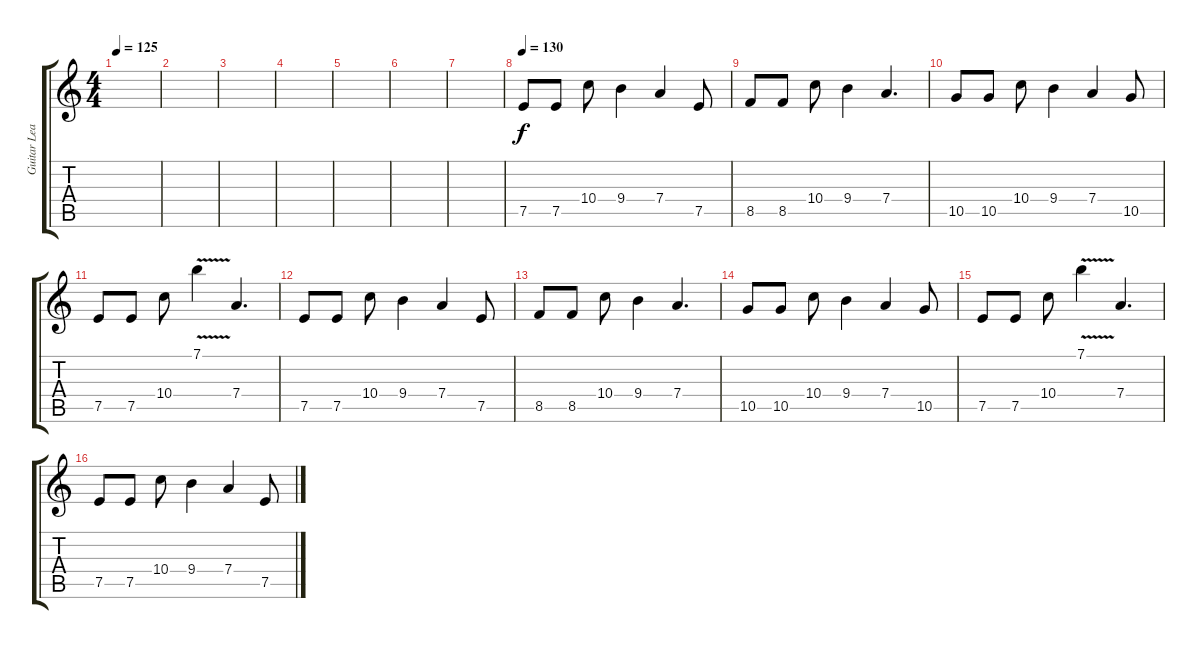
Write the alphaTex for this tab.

\track ("Guitar Lead" "Guitar Lea") {instrument overdrivenguitar}
\staff {score tabs}
\tuning (E4 B3 G3 D3 A2 E2) {hide}
\ts (4 4)
\tempo 125
\clef g2
\ks c
|
|
|
|
|
|
|
\tempo 130
7.5.8 7.5.8 10.4.8 9.4.4 7.4.4 7.5.8 |
8.5.8 8.5.8 10.4.8 9.4.4 7.4.4{d} |
10.5.8 10.5.8 10.4.8 9.4.4 7.4.4 10.5.8 |
7.5.8 7.5.8 10.4.8 7.1{v}.4 7.4.4{d} |
7.5.8 7.5.8 10.4.8 9.4.4 7.4.4 7.5.8 |
8.5.8 8.5.8 10.4.8 9.4.4 7.4.4{d} |
10.5.8 10.5.8 10.4.8 9.4.4 7.4.4 10.5.8 |
7.5.8 7.5.8 10.4.8 7.1{v}.4 7.4.4{d} |
7.5.8 7.5.8 10.4.8 9.4.4 7.4.4 7.5.8
